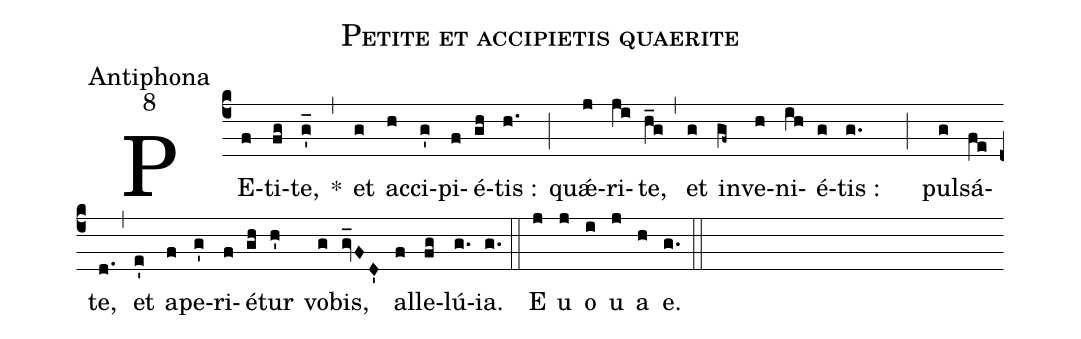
name:Petite et accipietis quaerite;
office-part:Antiphona;
mode:8;
%%
(c4)PE(f)ti(fg)te,(g'_) *(,) et(g) ac(h)ci(g')pi(f)é(gh)tis :(h.) (;) quǽ(j)ri(ji)te,(h_g) (,) et(g) in(gf~)ve(h)ni(ih)é(g)tis :(g.) ( ;) pul(g)sá(fe)te,(d.) (,) et(e') a(f)pe(g')ri(f)é(gh)tur(h') vo(g)bis,(gv_FD') al(f)le(fg)lú(g.)ia.(g.) (::)
E(j) u(j) o(i) u(j) a(h) e.(g.) (::)
